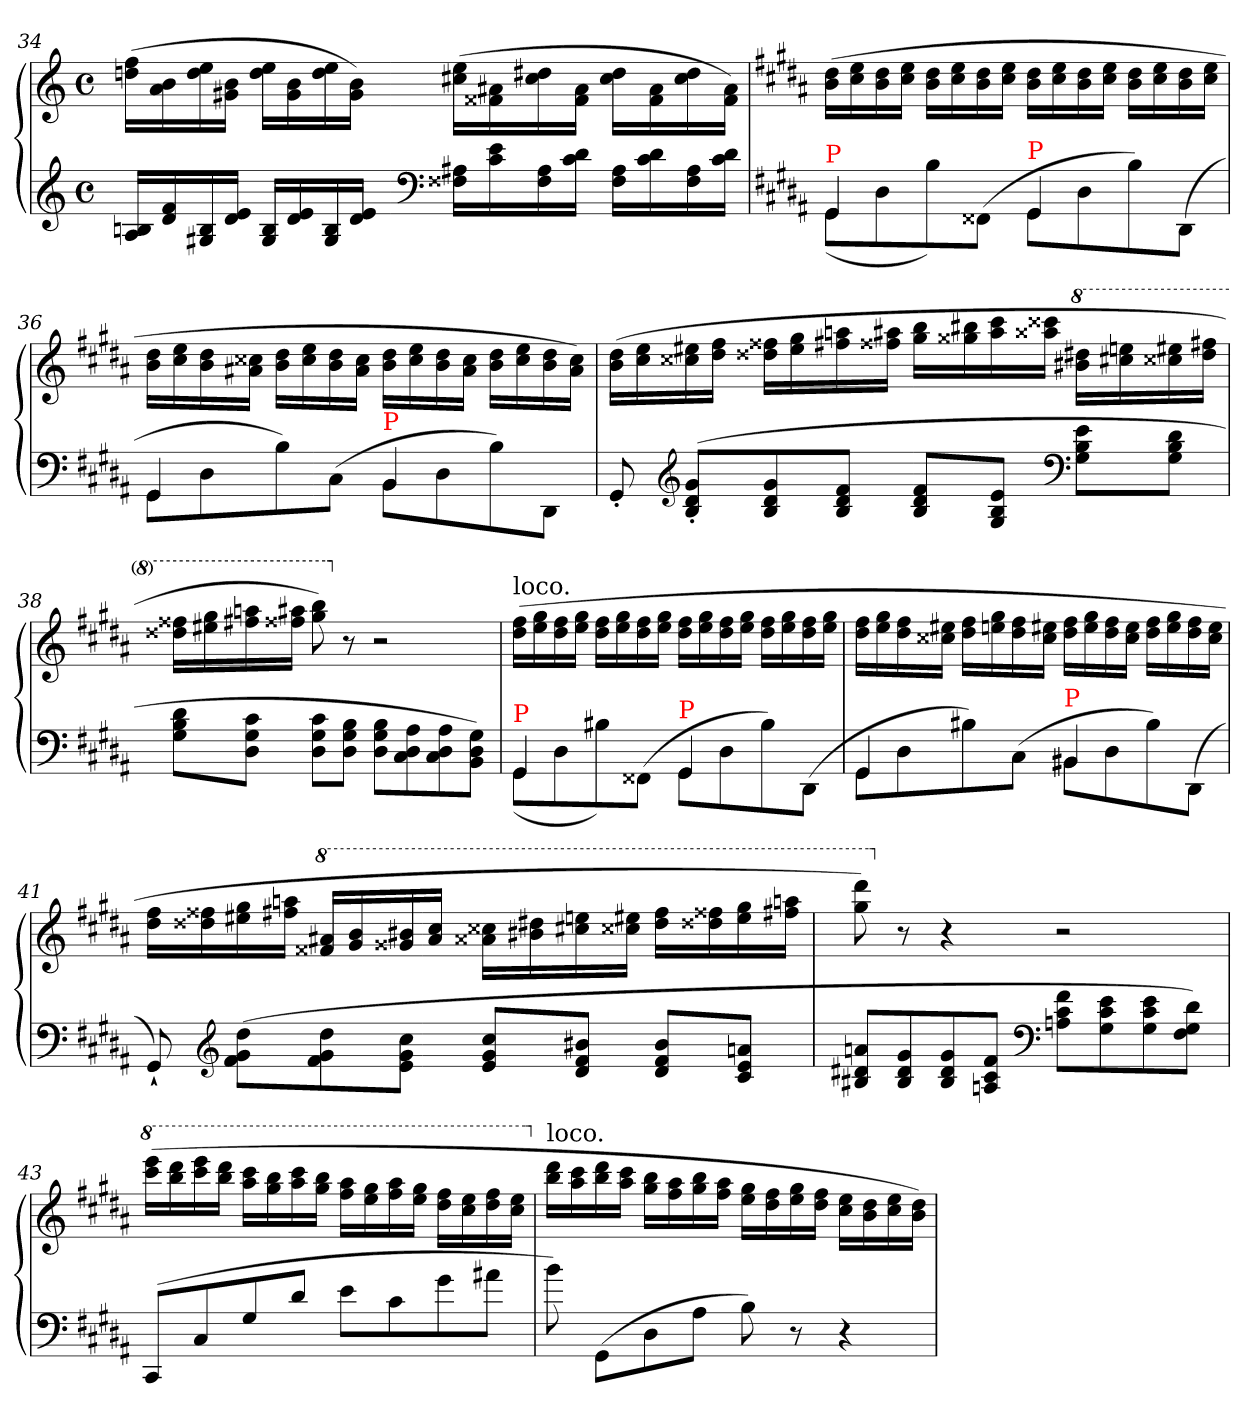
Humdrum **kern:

**kern	**kern
*part1	*part1
*staff2	*staff1
*clefG2	*clefG2
*k[]	*k[]
*M4/4	*M4/4
*met(c)	*met(c)
=34	=34
16Bn 16ALL	(>16ff 16ddnLL
16f 16d	16b 16a
16B 16G#X	16ee 16dd
16e 16dJJ	16b 16g#XJJ
16B 16G#LL	16ee 16ddLL
16e 16d	16b 16g#
16B 16G#	16ee 16dd
16e 16dJJ	16b 16g#JJ)
*clefF4	*
16A#X 16F##XLL	(>16ee\ 16cc#X\LL
16e 16c	16a#X 16f##X
16A# 16F##	16dd#X 16cc#
16d 16cJJ	16a# 16f##JJ
16A# 16F##LL	16dd#\ 16cc#\LL
16d 16c	16a# 16f##
16A# 16F##	16dd# 16cc#
16d 16cJJ	16a# 16f##JJ)
=35	=35
*k[f#c#g#d#a#]	*k[f#c#g#d#a#]
*^	*
!LO:TX:a:color=red:t=P	!	!
4GG#	(>8GG#\L	(>16dd# 16bLL
.	.	16ee 16cc#
.	8D#\	16dd# 16b
.	.	16ee 16cc#JJ
4ryy	8B\)	16dd# 16bLL
.	.	16ee 16cc#
.	(>8FF##X/J	16dd# 16b
.	.	16ee 16cc#JJ
!LO:TX:a:color=red:t=P	!	!
4GG#	8GG#\L	16dd# 16bLL
.	.	16ee 16cc#
.	8D#\	16dd# 16b
.	.	16ee 16cc#JJ
4ryy	8B\)	16dd# 16bLL
.	.	16ee 16cc#
.	(>8DD#/J	16dd# 16b
.	.	16ee 16cc#JJ
=36	=36	=36
4GG#	8GG#L	16dd# 16bLL
.	.	16ee 16cc#
.	8D#	16dd# 16b
.	.	16cc##X 16a#XJJ
4ryy	8B)	16dd# 16bLL
.	.	16ee 16cc##
.	(>8C#J	16dd# 16b
.	.	16cc## 16a#JJ
!LO:TX:a:color=red:t=P	!	!
4BB	8BB\L	16dd# 16bLL
.	.	16ee 16cc##
.	8D#\	16dd# 16b
.	.	16cc## 16a#JJ
4ryy	8B\)	16dd# 16bLL
.	.	16ee 16cc##
.	8DD#/J	16dd# 16b
.	.	16cc## 16a#JJ)
*v	*v	*
=37	=37
8GG#'<	(>16dd# 16bLL
.	16ee 16cc#
*clefG2	*
(>8g#' 8d#' 8B'L	16ee#X 16cc##X
.	16ff# 16dd#JJ
8g# 8d# 8B	16ff##X 16dd##XLL
.	16gg# 16ee#
8f# 8d# 8BJ	16aan 16ff#X
.	16aa#X 16ff##XJJ
8f# 8d# 8BL	16bb 16gg#LL
.	16bb#X 16gg##X
8e 8B 8G#J	16ccc# 16aa#
.	16ccc##X 16aa##XJJ
*clefF4	*
*	*8va
8e 8B 8G#L	16ddd#X 16bb#XLL
.	16eeen 16ccc#X
8d# 8B 8G#J	16eee#X 16ccc##X
.	16fff#X 16ddd#JJ
=38	=38
8d# 8B 8G#L	16fff##X 16ddd##XLL
.	16ggg# 16eee#X
8c# 8G# 8D#J	16aaan 16fff#X
.	16aaa#X 16fff##XJJ
8c# 8G# 8D#L	8bbb 8ggg#)
*	*X8va
8B 8G# 8D#J	8r
8B 8G# 8D#L	2r
8A# 8D# 8C#	.
8A# 8D# 8C#	.
8G# 8D# 8BBJ)	.
=39	=39
*^	*
!	!	!LO:TX:a:t=loco.
!LO:TX:a:color=red:t=P	!	!
4GG#	(>8GG#\L	(>16ff# 16dd#LL
.	.	16gg# 16ee
.	8D#\	16ff# 16dd#
.	.	16gg# 16eeJJ
4ryy	8B#X\)	16ff# 16dd#LL
.	.	16gg# 16ee
.	(>8FF##X/J	16ff# 16dd#
.	.	16gg# 16eeJJ
!LO:TX:a:color=red:t=P	!	!
4GG#	8GG#\L	16ff# 16dd#LL
.	.	16gg# 16ee
.	8D#\	16ff# 16dd#
.	.	16gg# 16eeJJ
4ryy	8B#\)	16ff# 16dd#LL
.	.	16gg# 16ee
.	(>8DD#/J	16ff# 16dd#
.	.	16gg# 16eeJJ
=40	=40	=40
4GG#	8GG#L	16ff# 16dd#LL
.	.	16gg# 16ee
.	8D#	16ff# 16dd#
.	.	16ee#X 16cc##XJJ
4ryy	8B#X)	16ff# 16dd#LL
.	.	16gg# 16een
.	(>8C#J	16ff# 16dd#
.	.	16ee#X 16cc##JJ
!LO:TX:a:color=red:t=P	!	!
4BB#X	8BB#X\L	16ff# 16dd#LL
.	.	16gg# 16ee#
.	8D#\	16ff# 16dd#
.	.	16ee# 16cc##JJ
4ryy	8B#\)	16ff# 16dd#LL
.	.	16gg# 16ee#
.	(>8DD#/J	16ff# 16dd#
.	.	16ee# 16cc##JJ
*v	*v	*
=41	=41
8GG#`<)	16ff# 16dd#LL
.	16ff##X 16dd##X
*clefG2	*
(>8dd#\ 8g#\ 8f#\L	16gg# 16ee#X
.	16aan 16ff#XJJ
*	*8va
8dd# 8g# 8f#	16aa#X 16ff##XLL
.	16bb 16gg#
8cc# 8g# 8eJ	16bb#X 16gg##X
.	16ccc# 16aa#JJ
8cc# 8g# 8eL	16ccc##X 16aa##XLL
.	16ddd#X 16bb#X
8b#X 8f# 8d#J	16eeen 16ccc#X
.	16eee#X 16ccc##XJJ
8b# 8f# 8d#L	16fff# 16ddd#LL
.	16fff##X 16ddd##X
8an 8e 8c#J	16ggg# 16eee#
.	16aaan 16fff#XJJ
=42	=42
8an 8d#X 8B#XL	8dddd# 8ggg#)
*	*X8va
8g# 8d# 8B#	8r
8g# 8d# 8B#	4r
8f# 8c# 8AJ	.
*clefF4	*
8f# 8c# 8AnL	2r
8e 8c# 8G#	.
8e 8c# 8G#	.
8d# 8G# 8F#J)	.
=43	=43
*	*8va
(>8CC#L	(>16eeee 16cccc#LL
.	16dddd# 16bbb
8C#	16eeee 16cccc#
.	16dddd# 16bbbJJ
8G#	16cccc# 16aaa#LL
.	16bbb 16ggg#
8d#J	16cccc# 16aaa#
.	16bbb 16ggg#JJ
8eL	16aaa# 16fff#LL
.	16ggg# 16eee
8c#	16aaa# 16fff#
.	16ggg# 16eeeJJ
8g#	16fff# 16ddd#LL
.	16eee 16ccc#
8a#XJ	16fff# 16ddd#
.	16eee 16ccc#JJ
=44	=44
*	*X8va
!	!LO:TX:a:t=loco.
8b)	16ddd# 16bbLL
.	16ccc# 16aa#
(>8GG#L	16ddd# 16bb
.	16ccc# 16aa#JJ
8D#	16bb 16gg#LL
.	16aa# 16ff#
8A#J	16bb 16gg#
.	16aa# 16ff#JJ
8B)	16gg# 16eeLL
.	16ff# 16dd#
8r	16gg# 16ee
.	16ff# 16dd#JJ
4r	16ee 16cc#LL
.	16dd# 16b
.	16ee 16cc#
.	16dd# 16bJJ)
=	=
*-	*-
